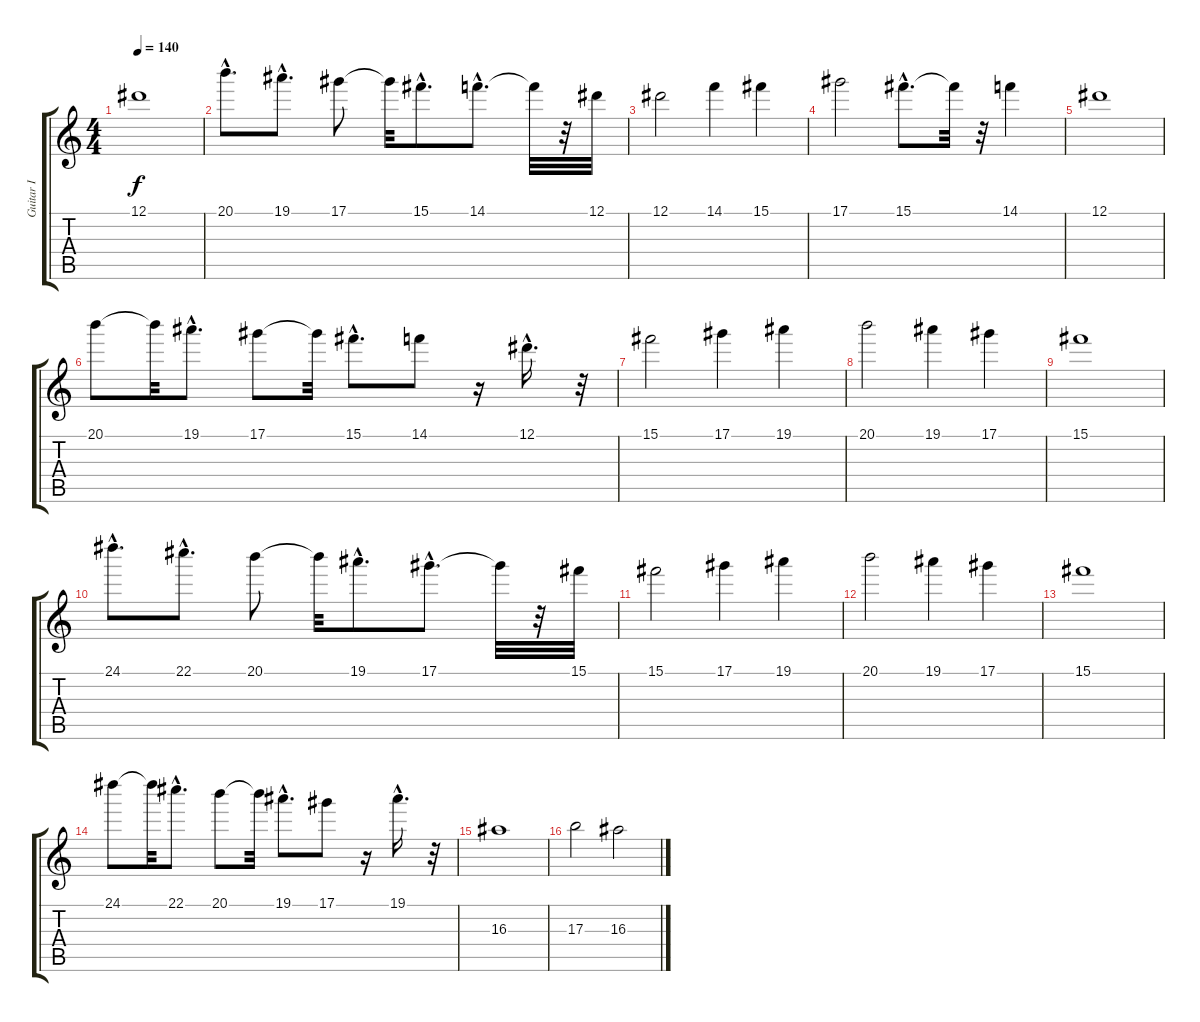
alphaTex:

\track ("Guitar I" "Guitar I") {instrument distortionguitar}
\staff {score tabs}
\tuning (Eb4 Bb3 Gb3 Db3 Ab2 Eb2) {hide}
\ts (4 4)
\tempo 140
\clef g2
\ks c
12.1.1{dy f} |
20.1{hac}.8{d} 19.1{hac}.8{d} 17.1.8 17.1{t}.32 15.1{hac}.8{d} 14.1{hac}.8{d} 14.1{t}.32 r.32 12.1.32 |
12.1.2 14.1.4 15.1.4 |
17.1.2 15.1{hac}.8{d} 15.1{t}.32 r.32 14.1.4 |
12.1.1 |
20.1.8 20.1{t}.32 19.1{hac}.8{d} 17.1.8 17.1{t}.32 15.1{hac}.8{d} 14.1.8 r.16 12.1{hac}.16{d} r.32 |
15.1.2 17.1.4 19.1.4 |
20.1.2 19.1.4 17.1.4 |
15.1.1 |
24.1{hac}.8{d} 22.1{hac}.8{d} 20.1.8 20.1{t}.32 19.1{hac}.8{d} 17.1{hac}.8{d} 17.1{t}.32 r.32 15.1.32 |
15.1.2 17.1.4 19.1.4 |
20.1.2 19.1.4 17.1.4 |
15.1.1 |
24.1.8 24.1{t}.32 22.1{hac}.8{d} 20.1.8 20.1{t}.32 19.1{hac}.8{d} 17.1.8 r.16 19.1{hac}.16{d} r.32 |
16.3.1 |
17.3.2 16.3.2
